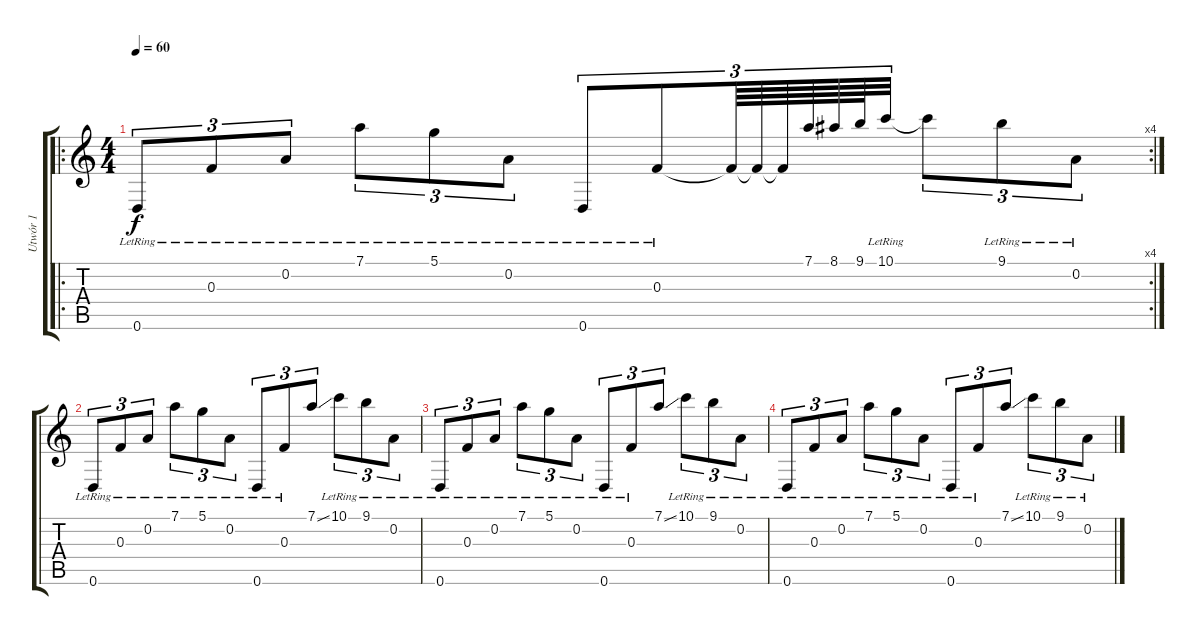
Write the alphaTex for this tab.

\track ("Utwór 1" "Utwór 1") {instrument electricguitarjazz}
\staff {score tabs}
\tuning (D4 A3 F3 C3 G2 D2) {hide}
\ro
\rc 4
\ts (4 4)
\tempo 60
\clef g2
\ks c
0.6{lr}.8{tu (3 2) dy f instrument electricguitarjazz} 0.3{lr}.8{tu (3 2)} 0.2{lr}.8{tu (3 2)} 7.1{lr}.8{tu (3 2)} 5.1{lr}.8{tu (3 2)} 0.2{lr}.8{tu (3 2)} 0.6{lr}.8{tu (3 2)} 0.3{lr}.8{tu (3 2)} 0.3{t}.64{tu (3 2)} 0.3{t}.64{tu (3 2)} 0.3{t}.64{tu (3 2)} 7.1.64{tu (3 2)} 8.1.64{tu (3 2)} 9.1.64{tu (3 2)} 10.1{lr}.32{tu (3 2)} 10.1{t}.8{tu (3 2)} 9.1{lr}.8{tu (3 2)} 0.2{lr}.8{tu (3 2)} |
0.6{lr}.8{tu (3 2)} 0.3{lr}.8{tu (3 2)} 0.2{lr}.8{tu (3 2)} 7.1{lr}.8{tu (3 2)} 5.1{lr}.8{tu (3 2)} 0.2{lr}.8{tu (3 2)} 0.6{lr}.8{tu (3 2)} 0.3{lr}.8{tu (3 2)} 7.1{ss}.8{tu (3 2)} 10.1{lr}.8{tu (3 2)} 9.1{lr}.8{tu (3 2)} 0.2{lr}.8{tu (3 2)} |
0.6{lr}.8{tu (3 2)} 0.3{lr}.8{tu (3 2)} 0.2{lr}.8{tu (3 2)} 7.1{lr}.8{tu (3 2)} 5.1{lr}.8{tu (3 2)} 0.2{lr}.8{tu (3 2)} 0.6{lr}.8{tu (3 2)} 0.3{lr}.8{tu (3 2)} 7.1{ss}.8{tu (3 2)} 10.1{lr}.8{tu (3 2)} 9.1{lr}.8{tu (3 2)} 0.2{lr}.8{tu (3 2)} |
0.6{lr}.8{tu (3 2)} 0.3{lr}.8{tu (3 2)} 0.2{lr}.8{tu (3 2)} 7.1{lr}.8{tu (3 2)} 5.1{lr}.8{tu (3 2)} 0.2{lr}.8{tu (3 2)} 0.6{lr}.8{tu (3 2)} 0.3{lr}.8{tu (3 2)} 7.1{ss}.8{tu (3 2)} 10.1{lr}.8{tu (3 2)} 9.1{lr}.8{tu (3 2)} 0.2{lr}.8{tu (3 2)}
